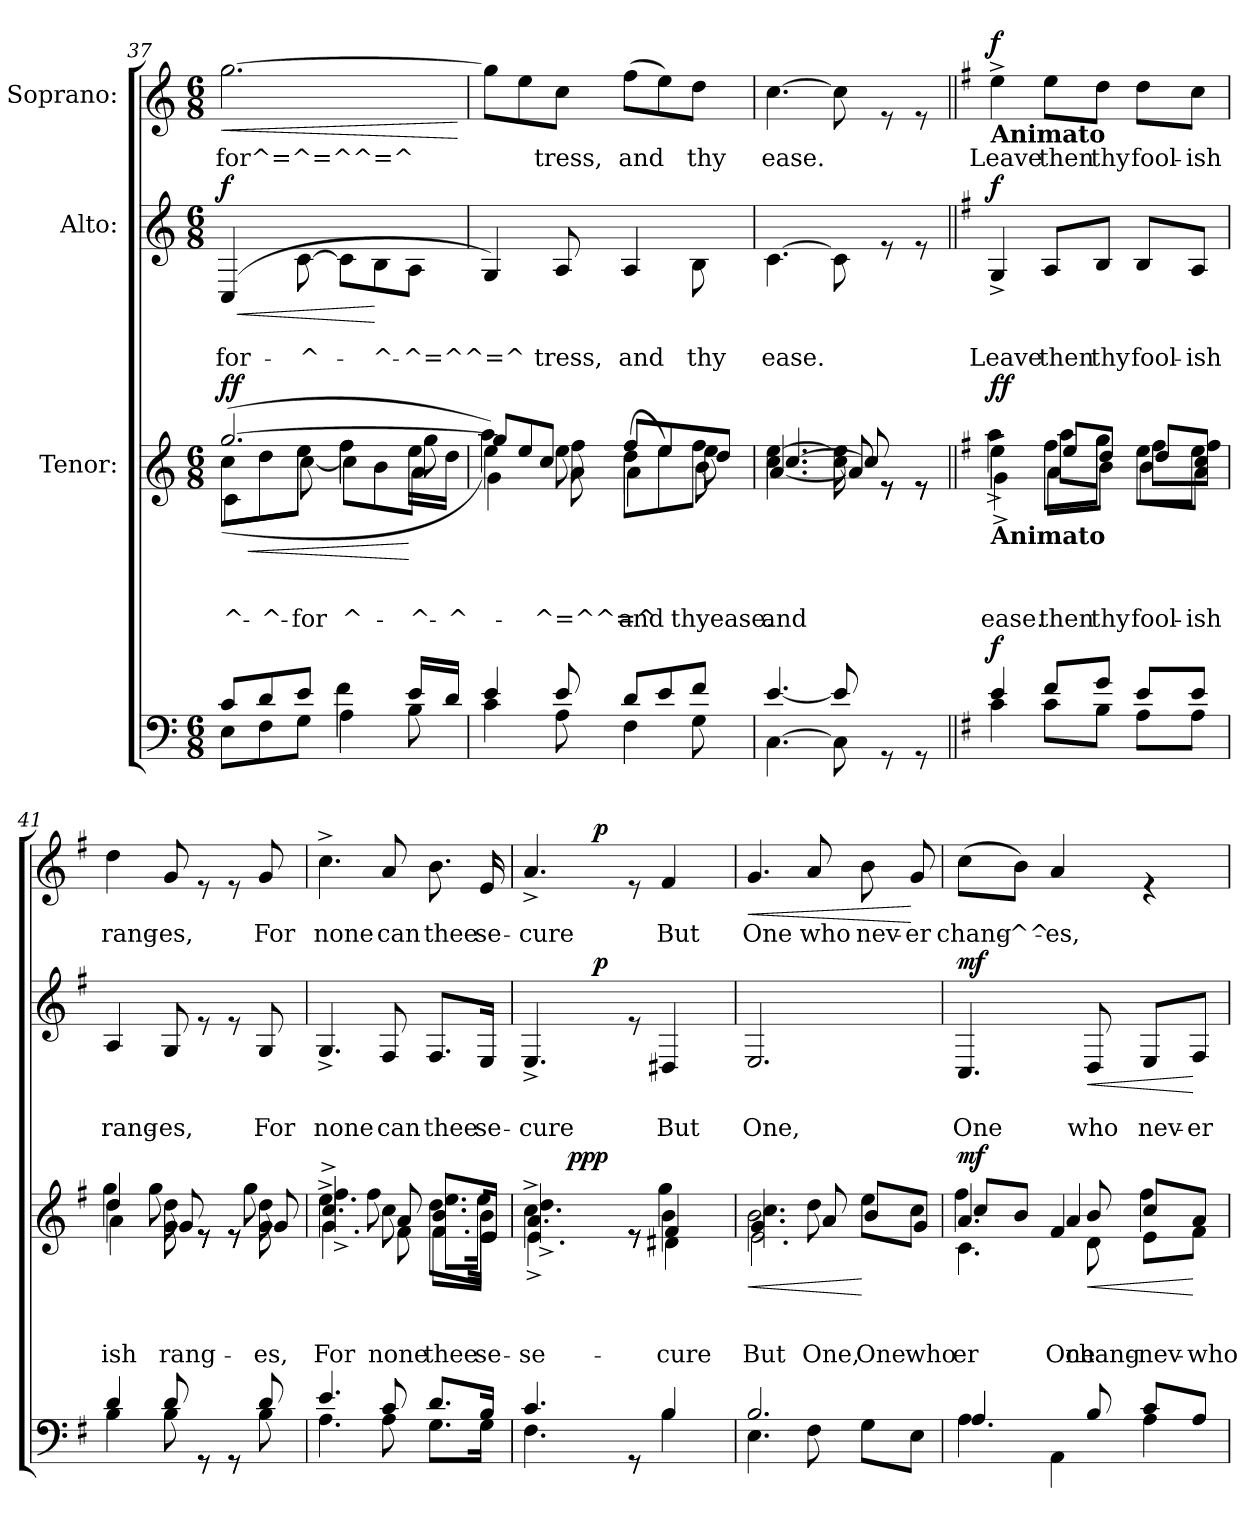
**kern	**dynam	**kern	**text	**text	**text	**dynam	**kern	**text	**text	**dynam	**kern	**text	**dynam
*part4	*part4	*part3	*part3	*part3	*part3	*part3	*part2	*part2	*part2	*part2	*part1	*part1	*part1
*staff4	*staff4	*staff3	*staff3	*staff3	*staff3	*staff3	*staff2	*staff2	*staff2	*staff2	*staff1	*staff1	*staff1
*	*	*I"Tenor:	*	*	*	*	*I"Alto:	*	*	*	*I"Soprano:	*	*
*clefF4	*	*clefG2	*	*	*	*	*clefG2	*	*	*	*clefG2	*	*
*	*	*	*	*	*	*	*ITrd-7c-12	*	*	*	*	*	*
*k[]	*	*k[]	*	*	*	*	*k[]	*	*	*	*k[]	*	*
*C:	*	*C:	*	*	*	*	*C:	*	*	*	*C:	*	*
*M6/8	*	*M6/8	*	*	*	*	*M6/8	*	*	*	*M6/8	*	*
=37	=37	=37	=37	=37	=37	=37	=37	=37	=37	=37	=37	=37	=37
*^	*	*	*	*	*	*	*	*	*	*	*	*	*
!	!	!	!	!	!	!LO:LY:b	!LO:HP:b	!	!	!	!	!	!	!
*	*	*	*^	*	*	*	*	*	*	*	*	*	*	*
!	!	!	!	!	!	!	!LO:LY:b	!LO:DY:n=1:a	!	!	!LO:LY:b	!LO:HP:b	!	!LO:LY:b	!LO:HP:b
*	*	*	*^	*^	*	*	*	*	*	*	*	*	*	*	*
!	!	!	!	!	!	!	!	!	!	!LO:DY:n=2:a	!	!	!	!LO:DY:n=1:a	!	!	!
8E\L	8c/L	.	(>8cc\L	(>8cc\L	[<2.gg/	4c\	.	.	-^-	< f f	(<4c/	.	for-	< f	[>2.gg\	for^=^=^^=^	<
!	!	!	!	!	!	!	!	!	!LO:LY:b	!	!	!	!	!	!	!	!
!	!	!	!	!	!	!	!	!	!LO:LY:b	!	!	!	!	!	!	!	!
8F\	8d/	.	8dd\	8dd\	.	.	.	.	-^-	.	.	.	.	.	.	.	.
!	!	!	!	!	!	!	!	!	!LO:LY:b	!	!	!	!	!	!	!	!
!	!	!	!	!	!	!	!	!	!LO:LY:b	!	!	!	!LO:LY:b	!	!	!	!
8G\J	8e/J	.	8ee\J	8ee\J	.	[>8cc\	.	.	-for	.	[>8cc\	.	-^-	.	.	.	.
!	!	!	!	!	!	!	!	!	!LO:LY:b	!	!	!	!	!	!	!	!
!	!	!	!	!	!	!	!	!	!LO:LY:b	!	!	!	!	!	!	!	!
4A\	4f\	.	4ff\	4ff\	.	8cc\L]	.	.	^-	.	8cc\L]	.	.	.	.	.	.
!	!	!	!	!	!	!	!	!	!	!	!	!	!LO:LY:b	!	!	!	!
.	.	.	.	.	.	8b\	.	.	.	.	8b\	.	-^-	[	.	.	.
!	!	!	!	!	!	!	!	!	!LO:LY:b	!	!	!	!	!	!	!	!
!	!	!	!	!	!	!	!	!	!LO:LY:b	!	!	!	!LO:LY:b	!	!	!	!
8B\	16e/LL	.	16ee\LL	8gg\	.	8a\J	.	.	-^-	[	8a\J	.	-^=^^=^	.	.	.	.
!	!	!	!	!	!	!	!	!	!LO:LY:b	!	!	!	!	!	!	!	!
.	16d/JJ	.	16dd\JJ	.	.	.	.	.	-^-	.	.	.	.	.	.	.	.
*v	*v	*	*	*	*	*	*	*	*	*	*	*	*	*	*	*	*
*	*	*v	*v	*v	*v	*	*	*	*	*	*	*	*	*	*	*
.	.	.	.	.	.	.	.	.	.	.	.	.	[
=38	=38	=38	=38	=38	=38	=38	=38	=38	=38	=38	=38	=38	=38
*^	*	*^	*	*	*	*	*	*	*	*	*	*	*
*	*	*	*	*^	*	*	*	*	*	*	*	*	*	*	*
*	*	*	*	*	*^	*	*	*	*	*	*	*	*	*	*	*
4c\	4e/	.	4ee\)	4aa\)	8gg/L]	4g\	.	.	.	.	4g/)	.	.	.	8gg\L]	.	.
.	.	.	.	.	8ee/	.	.	.	.	.	.	.	.	.	8ee\	.	.
!	!	!	!	!	!	!	!	!	!LO:LY:b	!	!	!	!	!	!	!	!
!	!	!	!	!	!	!	!	!	!LO:LY:b	!	!	!	!LO:LY:b	!	!	!LO:LY:b	!
8A\	8e/	.	8ee\	8ff\	8cc/J	8a\	.	.	^=^^=^	.	8a/	.	tress,	.	8cc\J	tress,	.
!	!	!	!	!	!	!	!	!	!LO:LY:b	!	!	!	!	!	!	!	!
!	!	!	!	!	!	!	!	!	!LO:LY:b	!	!	!	!LO:LY:b	!	!	!LO:LY:b	!
4F\	8d/L	.	(>8dd\L	4dd\	8ff/L	4a\	.	.	and	.	4a/	.	and	.	(>8ff\L	and	.
.	8e/	.	8ee\)	.	8ee/	.	.	.	.	.	.	.	.	.	8ee\)	.	.
!	!	!	!	!	!	!	!	!	!LO:LY:b	!	!	!	!	!	!	!	!
!	!	!	!	!	!	!	!	!	!LO:LY:b	!	!	!	!LO:LY:b	!	!	!LO:LY:b	!
8G\	8f/J	.	8ff\J	8ee\	8dd/J	8b\	.	.	thyease.	.	8b\	.	thy	.	8dd\J	thy	.
=39	=39	=39	=39	=39	=39	=39	=39	=39	=39	=39	=39	=39	=39	=39	=39	=39	=39
!	!	!	!	!	!	!	!	!	!LO:LY:b	!	!	!	!LO:LY:b	!	!	!LO:LY:b	!
[>4.C\	[<4.e/	.	[>4.ee\	[<4.a/	[<4.cc/	4.cc\	.	.	and	.	[>4.cc\	.	ease.	.	[>4.cc\	ease.	.
8C\]	8e/]	.	8ee\]	8a/]	8cc/]	8cc\	.	.	.	.	8cc\]	.	.	.	8cc\]	.	.
8rGG	4ryy	.	8re	8re	8re	4ryy	.	.	.	.	8re	.	.	.	8re	.	.
8rGG	.	.	8re	8re	8re	.	.	.	.	.	8re	.	.	.	8re	.	.
!!LO:LB:g=z
=40||	=40||	=40||	=40||	=40||	=40||	=40||	=40||	=40||	=40||	=40||	=40||	=40||	=40||	=40||	=40||	=40||	=40||
*k[f#]	*	*	*k[f#]	*	*	*	*	*	*	*	*k[f#]	*	*	*	*k[f#]	*	*
*G:	*	*	*G:	*	*	*	*	*	*	*	*G:	*	*	*	*G:	*	*
*	*	*	*	*	*	*	*	*	*	*	*	*	*	*	*MM80	*	*
!	!	!	!	!	!	!	!	!	!	!	!	!	!	!	!LO:TX:b:B:t=Animato	!	!
!	!	!	!LO:TX:b:B:t=Animato	!	!	!	!	!	!	!	!	!	!	!	!	!	!
!	!	!	!	!	!	!	!	!	!LO:LY:b	!	!	!	!	!	!	!	!
!	!	!LO:DY:a	!	!	!	!	!	!	!LO:LY:b	!LO:DY:a	!	!	!LO:LY:b	!	!	!LO:LY:b	!
!	!	!	!	!	!	!	!	!	!	!LO:DY:n=1:a	!	!	!	!LO:DY:a	!	!	!LO:DY:a
4c\	4e/	f	4ee^<\	4aa^<\	4ee\	4g^<\	.	.	ease.	f f	4g^</	.	Leave	f	4ee^>\	Leave	f
!	!	!	!	!	!	!	!	!	!LO:LY:b	!	!	!	!	!	!	!	!
!	!	!	!	!	!	!	!	!	!LO:LY:b	!	!	!	!LO:LY:b	!	!	!LO:LY:b	!
8c\L	8f#/L	.	8ff#\L	8aa\L	8ee/L	8a\L	.	.	then	.	8a/L	.	then	.	8ee\L	then	.
!	!	!	!	!	!	!	!	!	!LO:LY:b	!	!	!	!	!	!	!	!
!	!	!	!	!	!	!	!	!	!LO:LY:b	!	!	!	!LO:LY:b	!	!	!LO:LY:b	!
8B\J	8g/J	.	8gg\J	8gg\J	8dd/J	8b\J	.	.	thy	.	8b/J	.	thy	.	8dd\J	thy	.
!	!	!	!	!	!	!	!	!	!LO:LY:b	!	!	!	!	!	!	!	!
!	!	!	!	!	!	!	!	!	!LO:LY:b	!	!	!	!LO:LY:b	!	!	!LO:LY:b	!
8A\L	8e/L	.	8ee\L	8ff#\L	8dd/L	8b\L	.	.	fool-	.	8b/L	.	fool-	.	8dd\L	fool-	.
!	!	!	!	!	!	!	!	!	!LO:LY:b	!	!	!	!	!	!	!	!
!	!	!	!	!	!	!	!	!	!LO:LY:b	!	!	!	!LO:LY:b	!	!	!LO:LY:b	!
8A\J	8e/J	.	8ee\J	8ff#\J	8cc/J	8a\J	.	.	-ish	.	8a/J	.	-ish	.	8cc\J	-ish	.
=41	=41	=41	=41	=41	=41	=41	=41	=41	=41	=41	=41	=41	=41	=41	=41	=41	=41
!	!	!	!	!	!	!	!	!	!LO:LY:b	!	!	!	!	!	!	!	!
!	!	!	!	!	!	!	!	!	!LO:LY:b	!	!	!	!LO:LY:b	!	!	!LO:LY:b	!
4B\	4d/	.	4dd\	4gg\	4dd/	4a\	.	.	ish	.	4a/	.	rang-	.	4dd\	rang-	.
!	!	!	!	!	!	!	!	!	!LO:LY:b	!	!	!	!	!	!	!	!
!	!	!	!	!	!	!	!	!	!LO:LY:b	!	!	!	!LO:LY:b	!	!	!LO:LY:b	!
8B\	8d/	.	8dd\	8gg\	8g/	8g\	.	.	rang-	.	8g/	.	-es,	.	8g/	-es,	.
8rGG	8rGG	.	8re	8re	8re	8re	.	.	.	.	8re	.	.	.	8re	.	.
8rGG	8rGG	.	8re	8re	8re	8re	.	.	.	.	8re	.	.	.	8re	.	.
!	!	!	!	!	!	!	!	!	!LO:LY:b	!	!	!	!	!	!	!	!
!	!	!	!	!	!	!	!	!	!LO:LY:b	!	!	!	!LO:LY:b	!	!	!LO:LY:b	!
8B\	8d/	.	8dd\	8gg\	8g/	8g\	.	.	-es,	.	8g/	.	For	.	8g/	For	.
=42	=42	=42	=42	=42	=42	=42	=42	=42	=42	=42	=42	=42	=42	=42	=42	=42	=42
!	!	!	!	!	!	!	!	!	!LO:LY:b	!	!	!	!	!	!	!	!
!	!	!	!	!	!	!	!	!	!LO:LY:b	!	!	!	!LO:LY:b	!	!	!LO:LY:b	!
4.A\	4.e/	.	4.ee^<\	4.ff#^<\	4.cc^>/	4.g\	.	.	For	.	4.g^</	.	none	.	4.cc^>\	none	.
!	!	!	!	!	!	!	!	!	!LO:LY:b	!	!	!	!	!	!	!	!
!	!	!	!	!	!	!	!	!	!LO:LY:b	!	!	!	!LO:LY:b	!	!	!LO:LY:b	!
8A\	8c/	.	8cc\	8ff#\	8a/	8f#\	.	.	none	.	8f#/	.	can	.	8a/	can	.
!	!	!	!	!	!	!	!	!	!LO:LY:b	!	!	!	!	!	!	!	!
!	!	!	!	!	!	!	!	!	!LO:LY:b	!	!	!	!LO:LY:b	!	!	!LO:LY:b	!
8.G\L	8.d/L	.	8.dd\L	8.ee\L	8.b/L	8.f#\L	.	.	thee	.	8.f#/L	.	thee	.	8.b\	thee	.
!	!	!	!	!	!	!	!	!	!LO:LY:b	!	!	!	!	!	!	!	!
!	!	!	!	!	!	!	!	!	!LO:LY:b	!	!	!	!LO:LY:b	!	!	!LO:LY:b	!
16G\Jk	16B/Jk	.	16b\Jk	16ee\Jk	16e/Jk	16e\Jk	.	.	se-	.	16e/Jk	.	se-	.	16e/	se-	.
=43	=43	=43	=43	=43	=43	=43	=43	=43	=43	=43	=43	=43	=43	=43	=43	=43	=43
!	!	!	!	!	!	!	!	!	!LO:LY:b	!	!	!	!	!	!	!	!
!	!	!	!	!	!	!	!	!	!LO:LY:b	!	!	!	!LO:LY:b	!	!	!LO:LY:b	!
*	*	*	*	*^	*^	*^	*	*	*	*	*^	*	*	*	*^	*	*
*	*	*	*	*	*	*	*	*	*	*	*	*	*	*	*	*	*	*	*	*	*	*
4.F#\	4.c/	.	4.cc^<\	4.dd^<\	4.a/	4.e^<\	8ryy	8.ryy	8..ryy	.	.	se-	.	4.e^</	8..ryy	.	-cure	.	4.a^</	8..ryy	-cure	.
.	.	.	.	.	.	.	32ryy	.	.	.	.	.	.	.	.	.	.	.	.	.	.	.
!	!	!	!	!	!	!	!	!	!	!	!	!	!LO:DY:b	!	!	!	!	!	!	!	!	!
.	.	.	.	.	.	.	2ryy	.	.	.	.	.	p	.	.	.	.	.	.	.	.	.
!	!	!	!	!	!	!	!	!	!	!	!	!	!LO:DY:a	!	!	!	!	!	!	!	!	!
.	.	.	.	.	.	.	.	2ryy	.	.	.	.	p	.	.	.	.	.	.	.	.	.
!	!	!	!	!	!	!	!	!	!	!	!	!	!LO:DY:a	!	!	!	!	!LO:DY:a	!	!	!	!LO:DY:a
.	.	.	.	.	.	.	.	.	2ryy	.	.	.	p	.	2ryy	.	.	p	.	2ryy	.	p
8rGG	8rGG	.	8re	8re	8re	8re	.	.	.	.	.	.	.	8re	.	.	.	.	8re	.	.	.
!	!	!	!	!	!	!	!	!	!	!	!	!LO:LY:b	!	!	!	!	!	!	!	!	!	!
!	!	!	!	!	!	!	!	!	!	!	!	!LO:LY:b	!	!	!	!	!LO:LY:b	!	!	!	!LO:LY:b	!
4B\	4B/	.	4b\	4gg\	4f#/	4d#X\	.	.	.	.	.	-cure	.	4d#X/	.	.	But	.	4f#/	.	But	.
.	.	.	.	.	.	.	16.ryy	.	.	.	.	.	.	.	.	.	.	.	.	.	.	.
.	.	.	.	.	.	.	.	16ryy	.	.	.	.	.	.	.	.	.	.	.	.	.	.
.	.	.	.	.	.	.	.	.	32ryy	.	.	.	.	.	32ryy	.	.	.	.	32ryy	.	.
!!LO:PB:g=z
=44	=44	=44	=44	=44	=44	=44	=44	=44	=44	=44	=44	=44	=44	=44	=44	=44	=44	=44	=44	=44	=44	=44
!	!	!	!	!	!	!	!	!	!	!	!	!LO:LY:b	!LO:HP:b	!	!	!	!	!	!	!	!	!
!	!	!	!	!	!	!	!	!	!	!	!	!LO:LY:b	!	!	!	!	!LO:LY:b	!	!	!	!LO:LY:b	!LO:HP:b
*	*	*	*	*	*	*v	*v	*v	*v	*	*	*	*	*	*	*	*	*	*v	*v	*	*
*	*	*	*	*	*	*	*	*	*	*	*v	*v	*	*	*	*	*	*
4.E\	2.B/	.	2.b\	4.cc\	4.g/	2.e\	.	.	But	<	2.e/	.	One,	.	4.g/	One	<
!	!	!	!	!	!	!	!	!	!LO:LY:b	!	!	!	!	!	!	!LO:LY:b	!
8F#\	.	.	.	8dd\	8a/	.	.	.	One,	.	.	.	.	.	8a/	who	.
!	!	!	!	!	!	!	!	!	!LO:LY:b	!	!	!	!	!	!	!LO:LY:b	!
8G\L	.	.	.	8ee\L	8b/L	.	.	.	One	[	.	.	.	.	8b\	nev-	.
!	!	!	!	!	!	!	!	!	!LO:LY:b	!	!	!	!	!	!	!LO:LY:b	!
8E\J	.	.	.	8cc\J	8g/J	.	.	.	who	.	.	.	.	.	8g/	-er	[
=45	=45	=45	=45	=45	=45	=45	=45	=45	=45	=45	=45	=45	=45	=45	=45	=45	=45
!	!	!	!	!	!	!	!	!	!LO:LY:b	!	!	!	!	!	!	!	!
!	!	!	!	!	!	!	!	!	!LO:LY:b	!LO:DY:a	!	!	!LO:LY:b	!LO:DY:a	!	!LO:LY:b	!
4A\	4.A/	.	4.a/	4ff#\	8cc/L	4.c\	.	.	er	mf	4.c/	.	One	mf	(>8cc\L	chang-	.
!	!	!	!	!	!	!	!	!	!	!	!	!	!	!	!	!LO:LY:b	!
.	.	.	.	.	8b/J	.	.	.	.	.	.	.	.	.	8b\J)	-^^-	.
!	!	!	!	!	!	!	!	!	!LO:LY:b	!	!	!	!	!	!	!LO:LY:b	!
4AA\	.	.	.	4f#/	4a/	.	.	.	One	.	.	.	.	.	4a/	-es,	.
!	!	!	!	!	!	!	!	!	!LO:LY:b	!LO:HP:b	!	!	!LO:LY:b	!LO:HP:b	!	!	!
.	8B/	.	8b/	.	.	8d\	.	.	-chang-	<	8d/	.	who	<	.	.	.
!	!	!	!	!	!	!	!	!	!LO:LY:b	!	!	!	!	!	!	!	!
!	!	!	!	!	!	!	!	!	!LO:LY:b	!	!	!	!LO:LY:b	!	!	!	!
4A\	8c/L	.	8cc/L	4ff#\	4ryy	8e\L	.	.	nev-	.	8e/L	.	nev-	.	4re	.	.
!	!	!	!	!	!	!	!	!	!LO:LY:b	!	!	!	!LO:LY:b	!	!	!	!
.	8A/J	.	8a/J	.	.	8f#\J	.	.	who	[	8f#/J	.	-er	[	.	.	.
*v	*v	*	*	*	*	*	*	*	*	*	*	*	*	*	*	*	*
*	*	*v	*v	*v	*v	*	*	*	*	*	*	*	*	*	*	*
=	=	=	=	=	=	=	=	=	=	=	=	=	=
*-	*-	*-	*-	*-	*-	*-	*-	*-	*-	*-	*-	*-	*-
